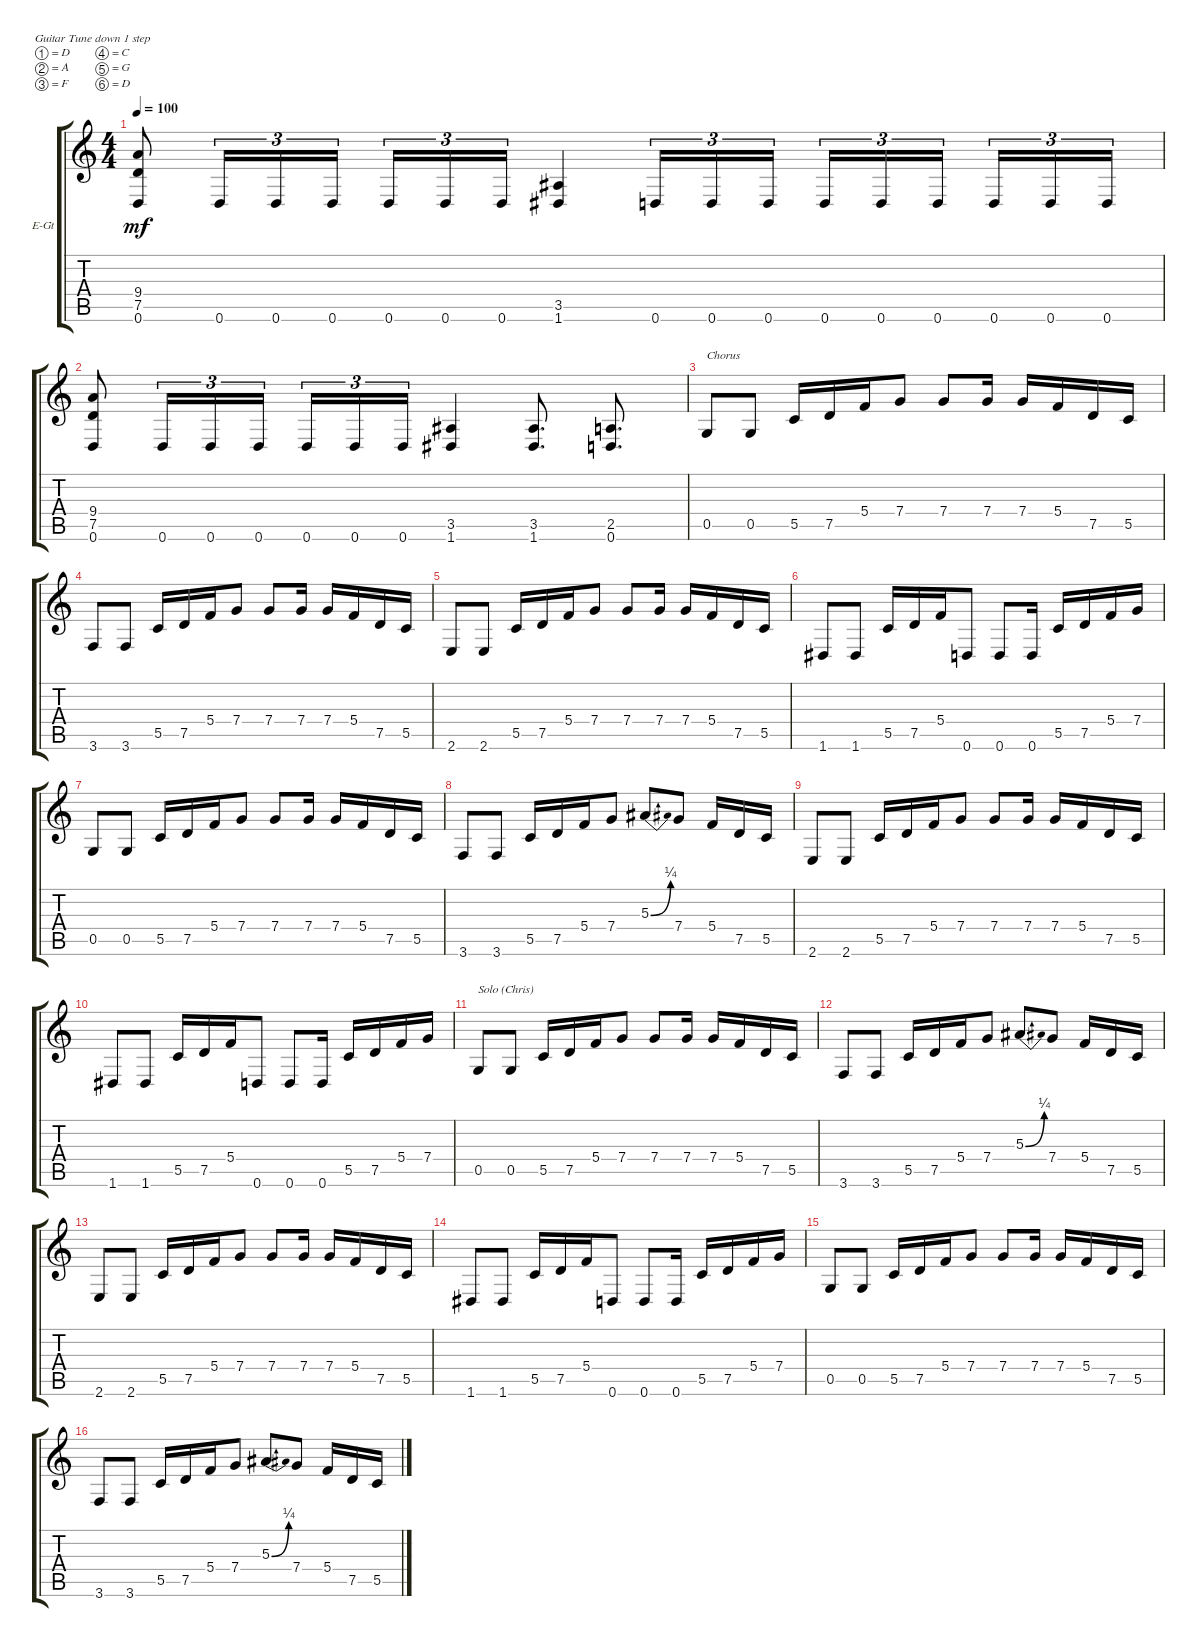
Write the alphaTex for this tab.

\defaultSystemsLayout 4
\bracketExtendMode groupsimilarinstruments
\firstSystemTrackNameOrientation horizontal
\otherSystemsTrackNameOrientation horizontal
\track ("Electric Guitar (Drive)" "E-Gt") {instrument overdrivenguitar}
\staff {score tabs}
\tuning (D4 A3 F3 C3 G2 D2)
\ts (4 4)
\tempo 100
\clef g2
\ks c
(7.5 9.4 0.6).8{dy mf} 0.6.16{tu (3 2)} 0.6.16{tu (3 2)} 0.6.16{tu (3 2)} 0.6.16{tu (3 2)} 0.6.16{tu (3 2)} 0.6.16{tu (3 2)} (1.6 3.5).4 0.6.16{tu (3 2)} 0.6.16{tu (3 2)} 0.6.16{tu (3 2)} 0.6.16{tu (3 2)} 0.6.16{tu (3 2)} 0.6.16{tu (3 2)} 0.6.16{tu (3 2)} 0.6.16{tu (3 2)} 0.6.16{tu (3 2)} |
(7.5 9.4 0.6).8 0.6.16{tu (3 2)} 0.6.16{tu (3 2)} 0.6.16{tu (3 2)} 0.6.16{tu (3 2)} 0.6.16{tu (3 2)} 0.6.16{tu (3 2)} (1.6 3.5).4 (3.5 1.6).8{d} (2.5 0.6).8{d} |
0.5.8{txt "Chorus"} 0.5.8 5.5.16 7.5.16 5.4.16 7.4.8 7.4.8 7.4.16 7.4.16 5.4.16 7.5.16 5.5.16 |
3.6.8 3.6.8 5.5.16 7.5.16 5.4.16 7.4.8 7.4.8 7.4.16 7.4.16 5.4.16 7.5.16 5.5.16 |
2.6.8 2.6.8 5.5.16 7.5.16 5.4.16 7.4.8 7.4.8 7.4.16 7.4.16 5.4.16 7.5.16 5.5.16 |
1.6.8 1.6.8 5.5.16 7.5.16 5.4.16 0.6.8 0.6.8 0.6.16 5.5.16 7.5.16 5.4.16 7.4.16 |
0.5.8 0.5.8 5.5.16 7.5.16 5.4.16 7.4.8 7.4.8 7.4.16 7.4.16 5.4.16 7.5.16 5.5.16 |
3.6.8 3.6.8 5.5.16 7.5.16 5.4.16 7.4.8 5.3{be (bend 0 0 15 1)}.8 7.4.8 5.4.16 7.5.16 5.5.16 |
2.6.8 2.6.8 5.5.16 7.5.16 5.4.16 7.4.8 7.4.8 7.4.16 7.4.16 5.4.16 7.5.16 5.5.16 |
1.6.8 1.6.8 5.5.16 7.5.16 5.4.16 0.6.8 0.6.8 0.6.16 5.5.16 7.5.16 5.4.16 7.4.16 |
0.5.8{txt "Solo (Chris)"} 0.5.8 5.5.16 7.5.16 5.4.16 7.4.8 7.4.8 7.4.16 7.4.16 5.4.16 7.5.16 5.5.16 |
3.6.8 3.6.8 5.5.16 7.5.16 5.4.16 7.4.8 5.3{be (bend 0 0 15 1)}.8 7.4.8 5.4.16 7.5.16 5.5.16 |
2.6.8 2.6.8 5.5.16 7.5.16 5.4.16 7.4.8 7.4.8 7.4.16 7.4.16 5.4.16 7.5.16 5.5.16 |
1.6.8 1.6.8 5.5.16 7.5.16 5.4.16 0.6.8 0.6.8 0.6.16 5.5.16 7.5.16 5.4.16 7.4.16 |
0.5.8 0.5.8 5.5.16 7.5.16 5.4.16 7.4.8 7.4.8 7.4.16 7.4.16 5.4.16 7.5.16 5.5.16 |
3.6.8 3.6.8 5.5.16 7.5.16 5.4.16 7.4.8 5.3{be (bend 0 0 15 1)}.8 7.4.8 5.4.16 7.5.16 5.5.16
